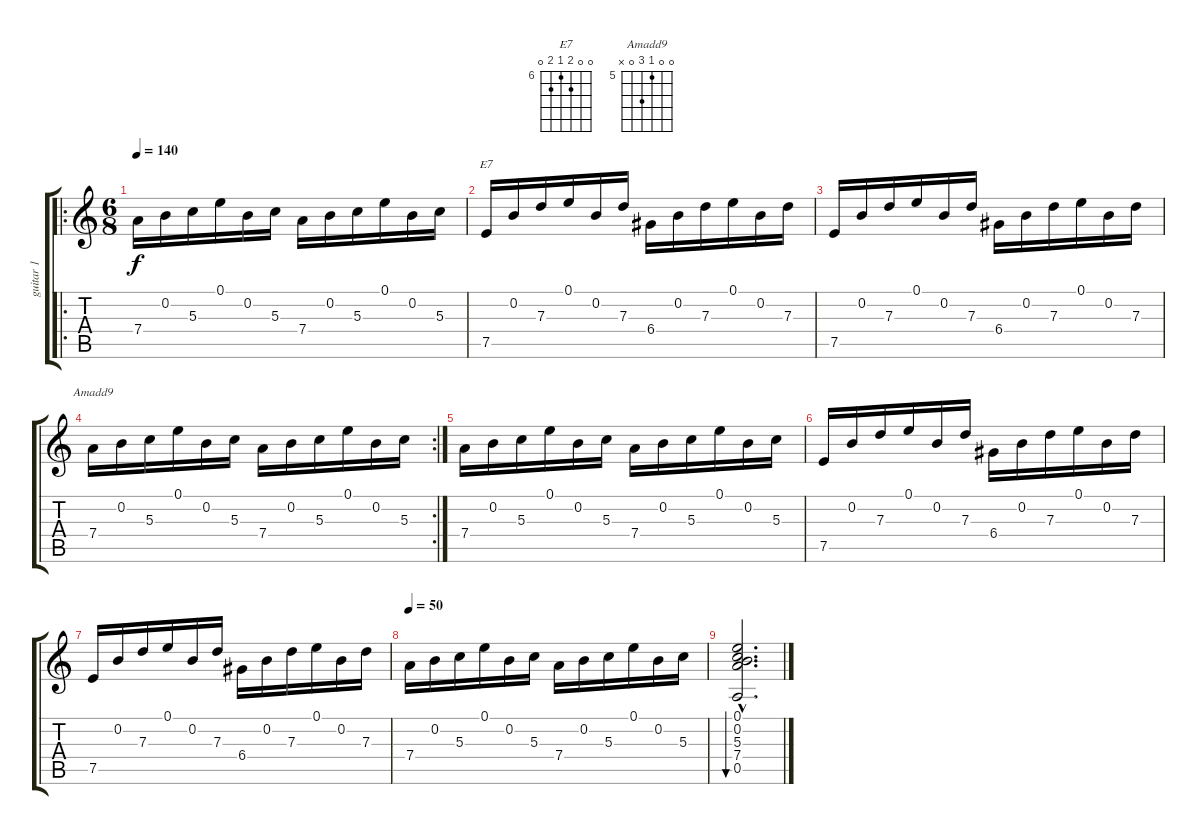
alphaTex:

\track ("guitar 1" "guitar 1") {instrument acousticguitarnylon}
\staff {score tabs}
\tuning (E4 B3 G3 D3 A2 E2) {hide}
\chord ("E7" 0 0 7 6 7 0) {firstfret 6}
\chord ("Amadd9" 0 0 5 7 0 x) {firstfret 5}
\ro
\ts (6 8)
\tempo 140
\clef g2
\ks c
7.4.16{dy f} 0.2.16 5.3.16 0.1.16 0.2.16 5.3.16 7.4.16 0.2.16 5.3.16 0.1.16 0.2.16 5.3.16 |
7.5.16{ch "E7"} 0.2.16 7.3.16 0.1.16 0.2.16 7.3.16 6.4.16 0.2.16 7.3.16 0.1.16 0.2.16 7.3.16 |
7.5.16 0.2.16 7.3.16 0.1.16 0.2.16 7.3.16 6.4.16 0.2.16 7.3.16 0.1.16 0.2.16 7.3.16 |
\rc 2
7.4.16{ch "Amadd9"} 0.2.16 5.3.16 0.1.16 0.2.16 5.3.16 7.4.16 0.2.16 5.3.16 0.1.16 0.2.16 5.3.16 |
7.4.16 0.2.16 5.3.16 0.1.16 0.2.16 5.3.16 7.4.16 0.2.16 5.3.16 0.1.16 0.2.16 5.3.16 |
7.5.16 0.2.16 7.3.16 0.1.16 0.2.16 7.3.16 6.4.16 0.2.16 7.3.16 0.1.16 0.2.16 7.3.16 |
7.5.16 0.2.16 7.3.16 0.1.16 0.2.16 7.3.16 6.4.16 0.2.16 7.3.16 0.1.16 0.2.16 7.3.16 |
\tempo 50
7.4.16{volume 2} 0.2.16 5.3.16 0.1.16 0.2.16 5.3.16 7.4.16 0.2.16 5.3.16 0.1.16 0.2.16 5.3.16 |
(0.1{hac} 0.2{hac} 5.3{hac} 7.4{hac} 0.5{hac}).2{d bu 240}
